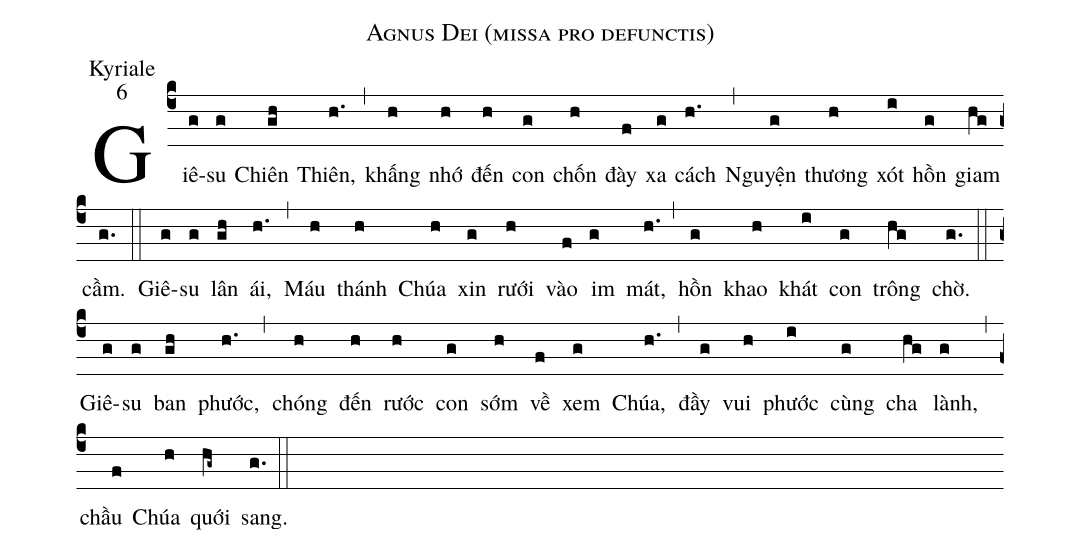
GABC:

name:Agnus Dei (missa pro defunctis);
office-part:Kyriale;
mode:6;
%%
(c4) Giê-(g)su(g) Chiên(gh) Thiên,(h.) (,)   khấng(h) nhớ(h) đến(h) con(g) chốn(h) đày(f) xa(g) cách(h.) (,) Nguyện(g) thương(h) xót(i) hồn(g) giam(hg) cầm.(g.) (::)

Giê-(g)su(g) lân(gh) ái,(h.) (,) Máu(h) thánh(h) Chúa(h) xin(g) rưới(h) vào(f) im(g) mát,(h.) (,) hồn(g) khao(h) khát(i) con(g) trông(hg) chờ.(g.) (::)
Giê-(g)su(g) ban(gh) phước,(h.) (,)   chóng(h) đến(h) rước(h) con(g) sớm(h) về(f) xem(g) Chúa,(h.) (,) đầy(g) vui(h) phước(i) cùng(g) cha(hg) lành,(g) (,)   chầu(f) Chúa(h) quới(hg~) sang.(g.) (::)
